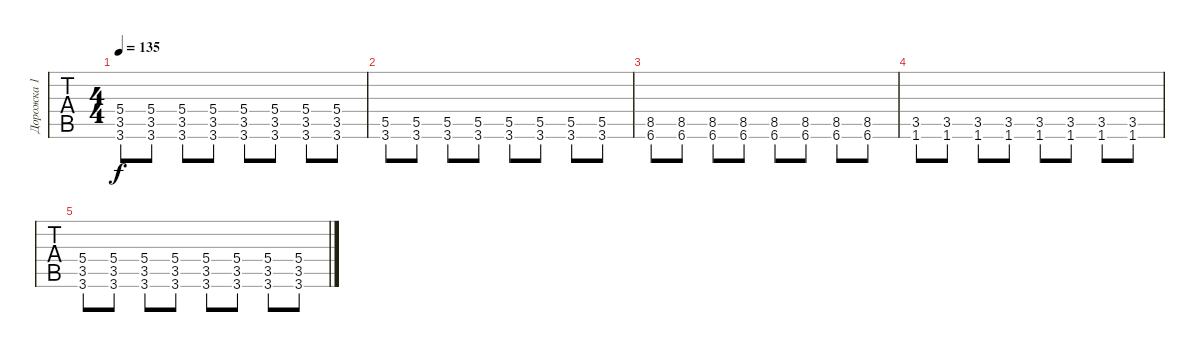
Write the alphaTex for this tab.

\track ("Дорожка 1" "Дорожка 1") {instrument distortionguitar}
\staff {tabs}
\tuning (E4 B3 G3 D3 A2 E2) {hide}
\ts (4 4)
\tempo 135
\clef g2
\ks c
(5.4 3.5 3.6).8{dy f} (5.4 3.5 3.6).8 (5.4 3.5 3.6).8 (5.4 3.5 3.6).8 (5.4 3.5 3.6).8 (5.4 3.5 3.6).8 (5.4 3.5 3.6).8 (5.4 3.5 3.6).8 |
(5.5 3.6).8 (5.5 3.6).8 (5.5 3.6).8 (5.5 3.6).8 (5.5 3.6).8 (5.5 3.6).8 (5.5 3.6).8 (5.5 3.6).8 |
(8.5 6.6).8 (8.5 6.6).8 (8.5 6.6).8 (8.5 6.6).8 (8.5 6.6).8 (8.5 6.6).8 (8.5 6.6).8 (8.5 6.6).8 |
(3.5 1.6).8 (3.5 1.6).8 (3.5 1.6).8 (3.5 1.6).8 (3.5 1.6).8 (3.5 1.6).8 (3.5 1.6).8 (3.5 1.6).8 |
(5.4 3.5 3.6).8 (5.4 3.5 3.6).8 (5.4 3.5 3.6).8 (5.4 3.5 3.6).8 (5.4 3.5 3.6).8 (5.4 3.5 3.6).8 (5.4 3.5 3.6).8 (5.4 3.5 3.6).8
